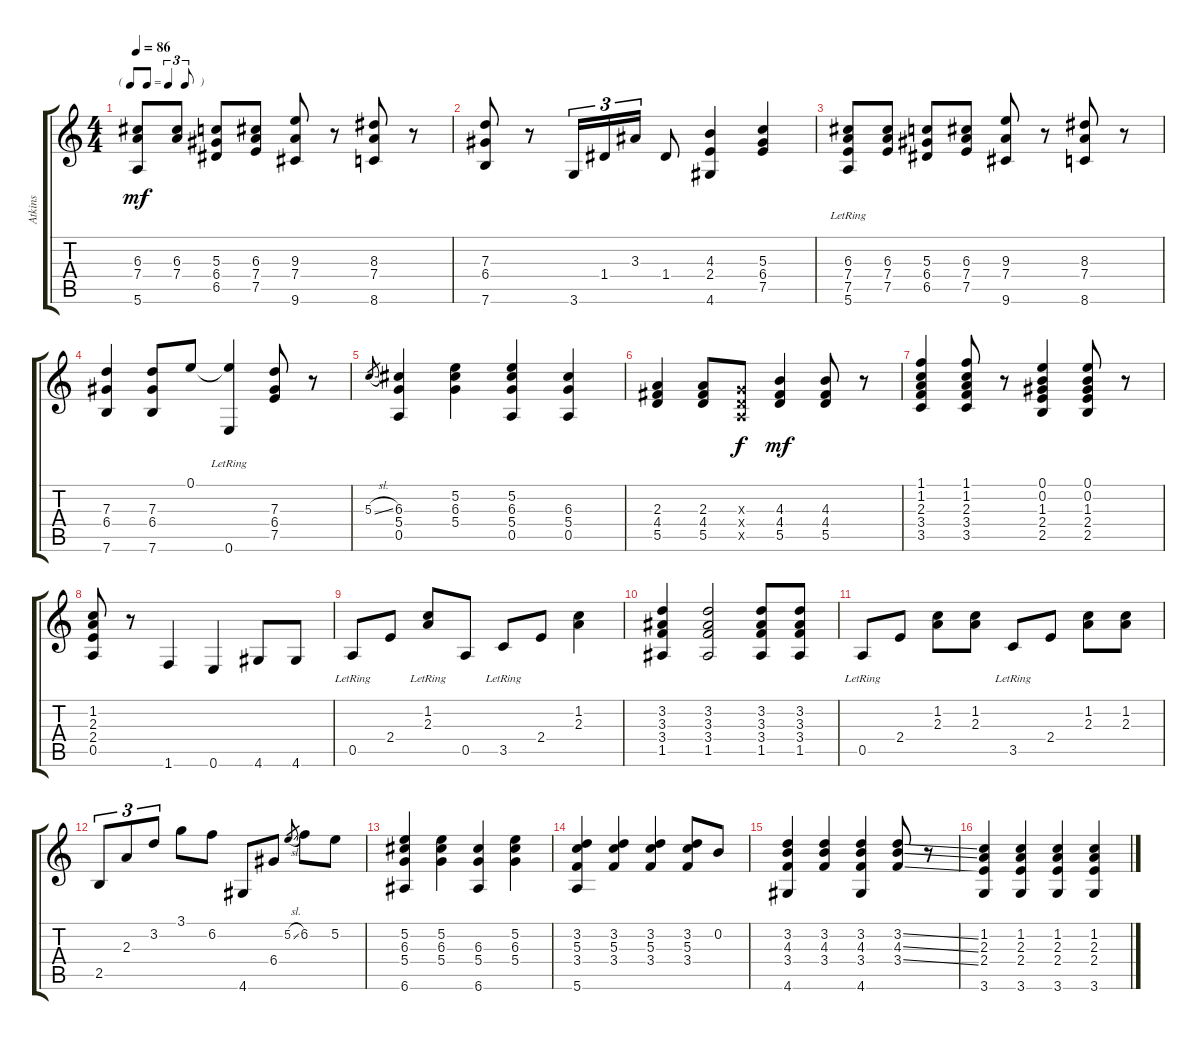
\track ("Atkins" "Atkins") {instrument acousticguitarnylon}
\staff {score tabs}
\tuning (E4 B3 G3 D3 A2 E2) {hide}
\ts (4 4)
\tf triplet8th
\tempo 86
\clef g2
\ks c
(6.3 7.4 5.6).8{dy mf} (6.3 7.4).8 (5.3 6.4 6.5).8 (6.3 7.4 7.5).8 (9.3 7.4 9.6).8 r.8 (8.3 7.4 8.6).8 r.8 |
(7.3 6.4 7.6).8 r.8 3.6.16{tu (3 2)} 1.4.16{tu (3 2)} 3.3.16{tu (3 2)} 1.4.8 (4.3 2.4 4.6).4 (5.3 6.4 7.5).4 |
(6.3 7.4 7.5 5.6{lr}).8 (6.3 7.4 7.5).8 (5.3 6.4 6.5).8 (6.3 7.4 7.5).8 (9.3 7.4 9.6).8 r.8 (8.3 7.4 8.6).8 r.8 |
(7.3 6.4 7.6).4 (7.3 6.4 7.6).8 0.1.8 (0.1{t} 0.6{lr}).4 (7.3 6.4 7.5).8 r.8 |
5.3{sl}.8{gr} (6.3 5.4 0.5).4 (5.2 6.3 5.4).4 (5.2 6.3 5.4 0.5).4 (6.3 5.4 0.5).4 |
(2.3 4.4 5.5).4 (2.3 4.4 5.5).8 (0.3{x} 0.4{x} 0.5{x}).8{dy f} (4.3 4.4 5.5).4{dy mf} (4.3 4.4 5.5).8 r.8 |
(1.1 1.2 2.3 3.4 3.5).4 (1.1 1.2 2.3 3.4 3.5).8 r.8 (0.1 0.2 1.3 2.4 2.5).4 (0.1 0.2 1.3 2.4 2.5).8 r.8 |
(1.2 2.3 2.4 0.5).8 r.8 1.6.4 0.6.4 4.6.8 4.6.8 |
0.5{lr}.8 2.4.8 (1.2{lr} 2.3{lr}).8 0.5.8 3.5{lr}.8 2.4.8 (1.2 2.3).4 |
(3.2 3.3 3.4 1.5).4 (3.2 3.3 3.4 1.5).2 (3.2 3.3 3.4 1.5).8 (3.2 3.3 3.4 1.5).8 |
0.5{lr}.8 2.4.8 (1.2 2.3).8 (1.2 2.3).8 3.5{lr}.8 2.4.8 (1.2 2.3).8 (1.2 2.3).8 |
2.5.8{tu (3 2)} 2.3.8{tu (3 2)} 3.2.8{tu (3 2)} 3.1.8 6.2.8 4.6.8 6.4.8 5.2{sl}.8{gr} 6.2.8 5.2.8 |
(5.2 6.3 5.4 6.6).4 (5.2 6.3 5.4).4 (6.3 5.4 6.6).4 (5.2 6.3 5.4).4 |
(3.2 5.3 3.4 5.6).4 (3.2 5.3 3.4).4 (3.2 5.3 3.4).4 (3.2 5.3 3.4).8 0.2.8 |
(3.2 4.3 3.4 4.6).4 (3.2 4.3 3.4).4 (3.2 4.3 3.4 4.6).4 (3.2{ss} 4.3{ss} 3.4{ss}).8 r.8 |
(1.2 2.3 2.4 3.6).4 (1.2 2.3 2.4 3.6).4 (1.2 2.3 2.4 3.6).4 (1.2 2.3 2.4 3.6).4
